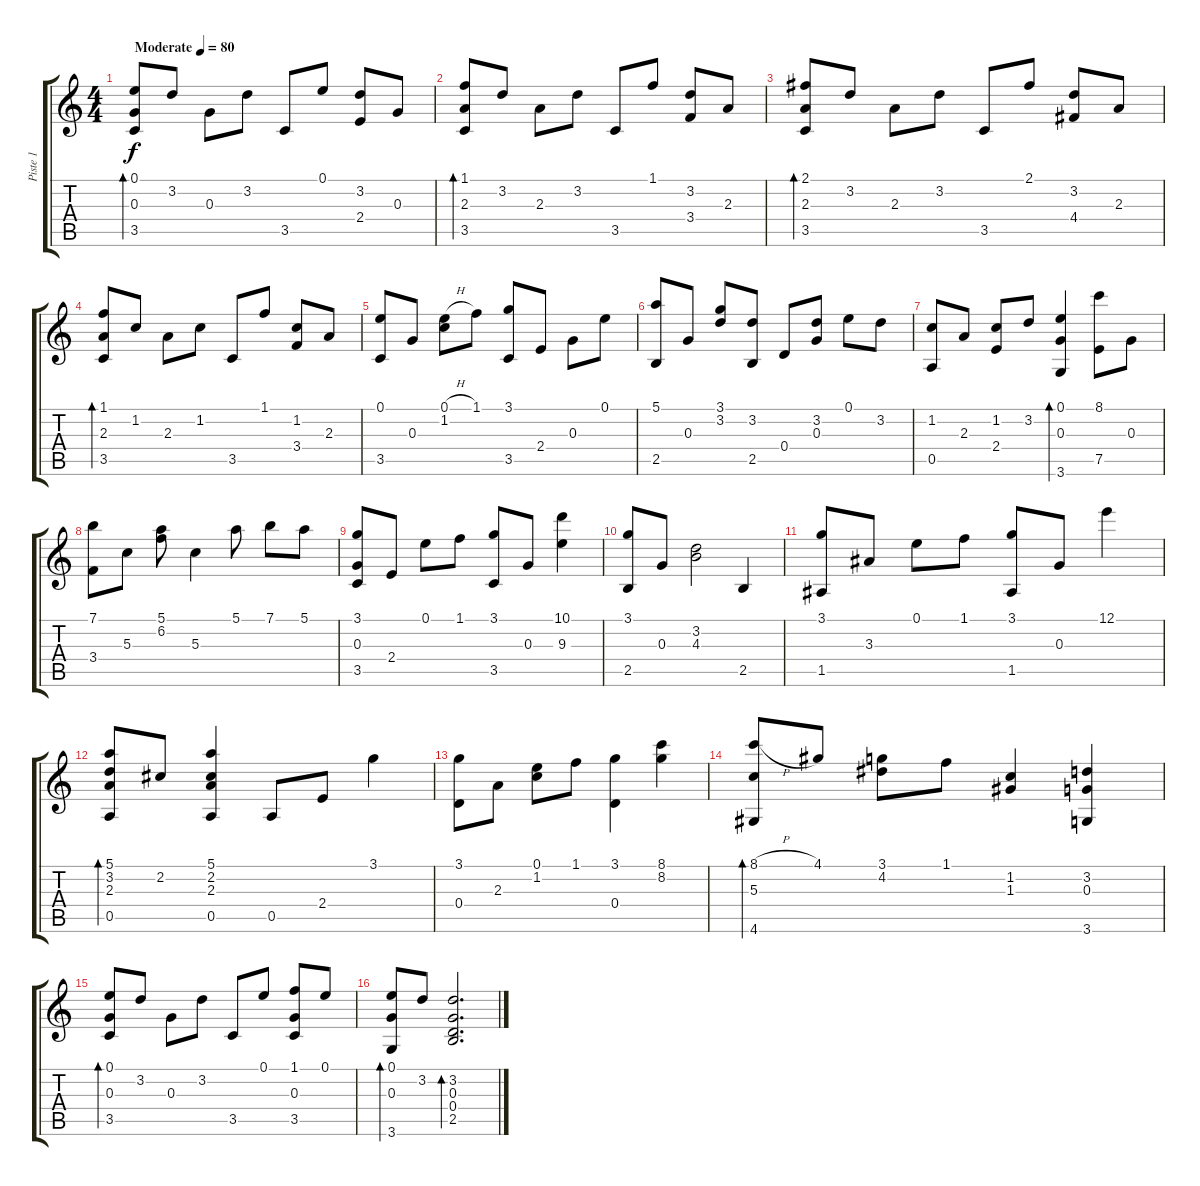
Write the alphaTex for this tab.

\track ("Piste 1" "Piste 1") {instrument acousticguitarnylon}
\staff {score tabs}
\tuning (E4 B3 G3 D3 A2 E2) {hide}
\ts (4 4)
\tempo (80 "Moderate")
\clef g2
\ks c
(0.1 0.3 3.5).8{bd 60 dy f instrument acousticguitarnylon} 3.2.8 0.3.8 3.2.8 3.5.8 0.1.8 (3.2 2.4).8 0.3.8 |
(1.1 2.3 3.5).8{bd 60} 3.2.8 2.3.8 3.2.8 3.5.8 1.1.8 (3.2 3.4).8 2.3.8 |
(2.1 2.3 3.5).8{bd 60} 3.2.8 2.3.8 3.2.8 3.5.8 2.1.8 (3.2 4.4).8 2.3.8 |
(1.1 2.3 3.5).8{bd 60} 1.2.8 2.3.8 1.2.8 3.5.8 1.1.8 (1.2 3.4).8 2.3.8 |
(0.1 3.5).8 0.3.8 (0.1{h} 1.2).8 1.1.8 (3.1 3.5).8 2.4.8 0.3.8 0.1.8 |
(5.1 2.5).8 0.3.8 (3.1 3.2).8 (3.2 2.5).8 0.4.8 (3.2 0.3).8 0.1.8 3.2.8 |
(1.2 0.5).8 2.3.8 (1.2 2.4).8 3.2.8 (0.1 0.3 3.6).4{bd 60} (8.1 7.5).8 0.3.8 |
(7.1 3.4).8 5.3.8 (5.1 6.2).8 5.3.4 5.1.8 7.1.8 5.1.8 |
(3.1 0.3 3.5).8 2.4.8 0.1.8 1.1.8 (3.1 3.5).8 0.3.8 (10.1 9.3).4 |
(3.1 2.5).8 0.3.8 (3.2 4.3).2 2.5.4 |
(3.1 1.5).8 3.3.8 0.1.8 1.1.8 (3.1 1.5).8 0.3.8 12.1.4 |
(5.1 3.2 2.3 0.5).8{bd 60} 2.2.8 (5.1 2.2 2.3 0.5).4 0.5.8 2.4.8 3.1.4 |
(3.1 0.4).8 2.3.8 (0.1 1.2).8 1.1.8 (3.1 0.4).4 (8.1 8.2).4 |
(8.1{h} 5.3 4.6).8{bd 60} 4.1.8 (3.1 4.2).8 1.1.8 (1.2 1.3).4 (3.2 0.3 3.6).4 |
(0.1 0.3 3.5).8{bd 60} 3.2.8 0.3.8 3.2.8 3.5.8 0.1.8 (1.1 0.3 3.5).8 0.1.8 |
(0.1 0.3 3.6).8{bd 60} 3.2.8 (3.2 0.3 0.4 2.5).2{d bd 60}
